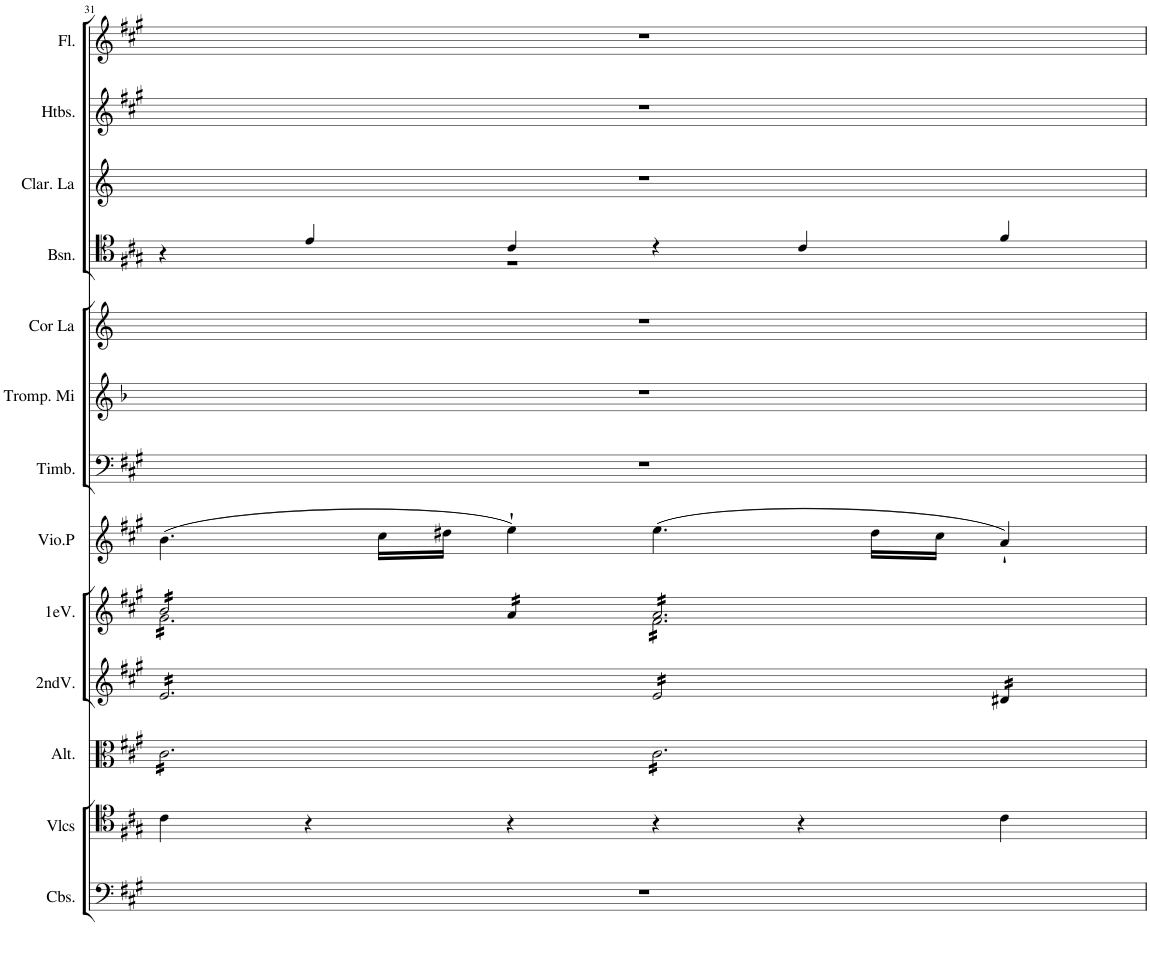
**kern	**kern	**kern	**kern	**kern	**kern	**kern	**kern	**kern	**kern	**kern	**kern	**kern
*part13	*part12	*part11	*part10	*part9	*part8	*part7	*part6	*part5	*part4	*part3	*part2	*part1
*staff13	*staff12	*staff11	*staff10	*staff9	*staff8	*staff7	*staff6	*staff5	*staff4	*staff3	*staff2	*staff1
*I"Contrebasses	*I"Violoncelles	*I"Altos	*I"2mesViolons	*I"1ers Violons	*I"Violon principal.	*I"Timbales	*I"Trompettes en Mi	*I"2 Cors en La	*I"2 Bassons	*I"2 Clarinettes en La	*I"2 Hautbois	*I"2 Flûtes
*I'Cbs.	*I'Vlcs	*I'Alt.	*	*I'1eV.	*I'Vio.P	*I'Timb.	*I'Tromp. Mi	*I'Cor La	*I'Bsn.	*I'Clar. La	*I'Htbs.	*I'Fl.
!!LO:PB:g=z
*clefF4	*clefC4	*clefC3	*clefG2	*clefG2	*clefG2	*clefF4	*clefG2	*clefG2	*clefC4	*clefG2	*clefG2	*clefG2
*Trd7c12	*	*	*	*	*	*	*Trd-2c-4	*Trd2c3	*	*Trd2c3	*	*
*k[f#c#g#]	*k[f#c#g#]	*k[f#c#g#]	*k[f#c#g#]	*k[f#c#g#]	*k[f#c#g#]	*k[f#c#g#]	*k[b-]	*k[]	*k[f#c#g#]	*k[]	*k[f#c#g#]	*k[f#c#g#]
*M6/4	*M6/4	*M6/4	*M6/4	*M6/4	*M6/4	*M6/4	*M6/4	*M6/4	*M6/4	*M6/4	*M6/4	*M6/4
=31	=31	=31	=31	=31	=31	=31	=31	=31	=31	=31	=31	=31
*	*	*	*	*^	*	*	*	*	*^	*	*	*
*	*	*tremolo	*	*	*	*	*	*	*	*	*	*	*	*
*	*	*	*tremolo	*	*	*	*	*	*	*	*	*	*	*
*	*	*	*	*tremolo	*	*	*	*	*	*	*	*	*	*
1.r	4c#\	16c#\LL	16e/LL	16b/LL	16g#\LL	(4.b\	1.r	1.r	1.r	4r	2ryy	1.r	1.r	1.r
.	.	16c#\	16e/	16b/	16g#\	.	.	.	.	.	.	.	.	.
.	.	16c#\	16e/	16b/	16g#\	.	.	.	.	.	.	.	.	.
.	.	16c#\	16e/	16b/	16g#\	.	.	.	.	.	.	.	.	.
.	4r	16c#\	16e/	16b/	16g#\	.	.	.	.	4e/	.	.	.	.
.	.	16c#\	16e/	16b/	16g#\	.	.	.	.	.	.	.	.	.
.	.	16c#\	16e/	16b/	16g#\	16cc#\LL	.	.	.	.	.	.	.	.
.	.	16c#\	16e/	16b/JJ	16g#\	16dd#X\JJ	.	.	.	.	.	.	.	.
.	4r	16c#\	16e/	16a/LL	16g#\	4ee`\)	.	.	.	4c#/	1r	.	.	.
.	.	16c#\	16e/	16a/	16g#\	.	.	.	.	.	.	.	.	.
.	.	16c#\	16e/	16a/	16g#\	.	.	.	.	.	.	.	.	.
.	.	16c#\JJ	16e/JJ	16a/JJ	16g#\JJ	.	.	.	.	.	.	.	.	.
.	4r	16c#\LL	16e/LL	16a/LL	16f#\LL	(4.ee\	.	.	.	4r	.	.	.	.
.	.	16c#\	16e/	16a/	16f#\	.	.	.	.	.	.	.	.	.
.	.	16c#\	16e/	16a/	16f#\	.	.	.	.	.	.	.	.	.
.	.	16c#\	16e/	16a/	16f#\	.	.	.	.	.	.	.	.	.
.	4r	16c#\	16e/	16a/	16f#\	.	.	.	.	4c#/	.	.	.	.
.	.	16c#\	16e/	16a/	16f#\	.	.	.	.	.	.	.	.	.
.	.	16c#\	16e/	16a/	16f#\	16dd#\LL	.	.	.	.	.	.	.	.
.	.	16c#\	16e/JJ	16a/	16f#\	16cc#\JJ	.	.	.	.	.	.	.	.
.	4c#\	16c#\	16d#X/LL	16a/	16f#\	4a`/)	.	.	.	4f#/	.	.	.	.
.	.	16c#\	16d#X/	16a/	16f#\	.	.	.	.	.	.	.	.	.
.	.	16c#\	16d#X/	16a/	16f#\	.	.	.	.	.	.	.	.	.
.	.	16c#\JJ	16d#X/JJ	16a/JJ	16f#\JJ	.	.	.	.	.	.	.	.	.
*	*	*	*	*Xtremolo	*	*	*	*	*	*	*	*	*	*
*	*	*	*Xtremolo	*	*	*	*	*	*	*	*	*	*	*
*	*	*Xtremolo	*	*	*	*	*	*	*	*	*	*	*	*
*	*	*	*	*v	*v	*	*	*	*	*v	*v	*	*	*
=	=	=	=	=	=	=	=	=	=	=	=	=
*-	*-	*-	*-	*-	*-	*-	*-	*-	*-	*-	*-	*-
